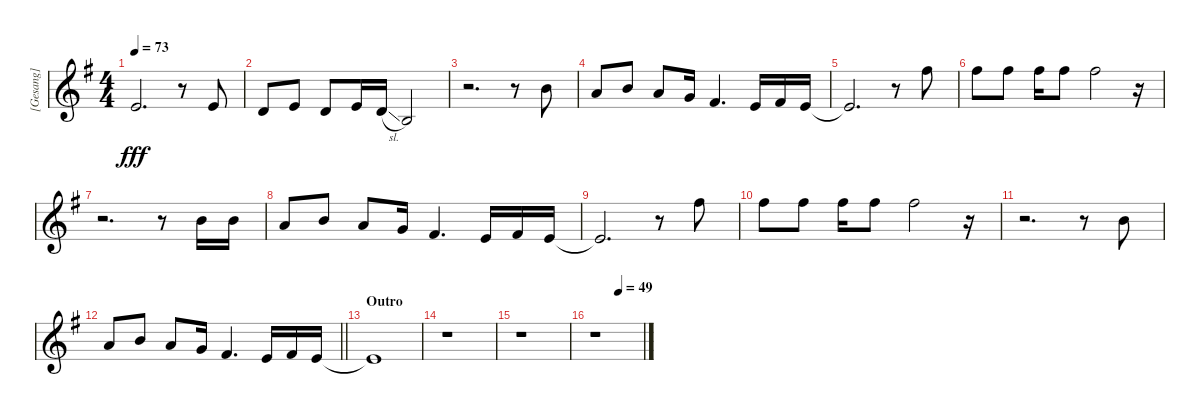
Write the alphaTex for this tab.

\track ("[Gesang]" "[Gesang]") {instrument tenorsax}
\staff {score}
\tuning (E4 B3 G3 D3 A2 E2) {hide}
\ts (4 4)
\tempo 73
\clef g2
\ks eminor
0.1{t}.2{d dy fff} r.8 5.2.8 |
3.2.8 5.2.8 3.2.8 5.2.16 3.2{sl}.16 0.2.2 |
r.2{d} r.8 7.1.8 |
5.1.8 7.1.8 5.1.8 3.1.16 2.1{be (custom 0 0 5 0 10 2 15 0 60 0)}.4{d} 0.1.16 2.1.16 0.1.16 |
0.1{t}.2{d} r.8 14.1.8 |
14.1.8 14.1.8 14.1.16 14.1.8 14.1.2 r.16 |
r.2{d} r.8 7.1.16 7.1.16 |
5.1.8 7.1.8 5.1.8 3.1.16 2.1{be (custom 0 0 5 0 10 2 15 0 60 0)}.4{d} 0.1.16 2.1.16 0.1.16 |
0.1{t}.2{d} r.8 14.1.8 |
14.1.8 14.1.8 14.1.16 14.1.8 14.1.2 r.16 |
r.2{d} r.8 7.1.8 |
\barLineRight lightlight
5.1.8 7.1.8 5.1.8 3.1.16 2.1{be (custom 0 0 5 0 10 2 15 0 60 0)}.4{d} 0.1.16 2.1.16 0.1.16 |
\section ("" "Outro")
0.1{t}.1 |
r.1 |
r.1 |
\tempo (49 0.5)
r.1
